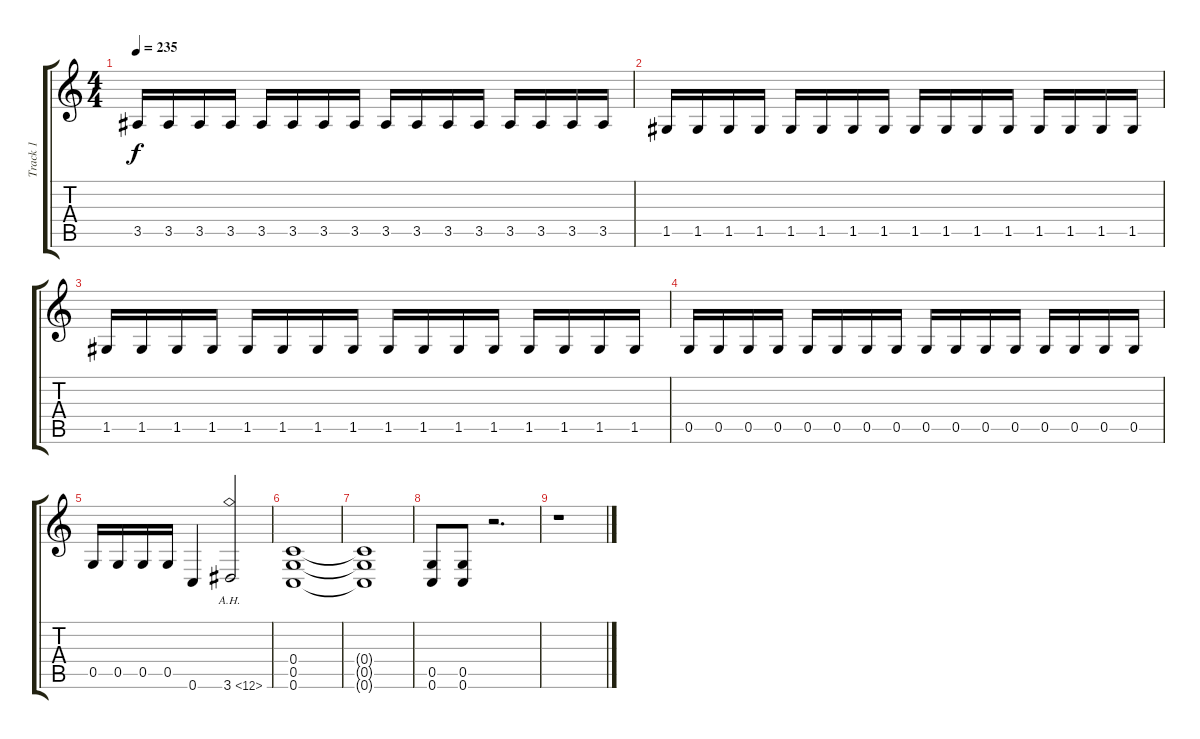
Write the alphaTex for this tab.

\track ("Track 1" "Track 1") {instrument distortionguitar}
\staff {score tabs}
\tuning (D4 A3 F3 C3 G2 C2) {hide}
\ts (4 4)
\tempo 235
\clef g2
\ks c
3.5.16{dy f} 3.5.16 3.5.16 3.5.16 3.5.16 3.5.16 3.5.16 3.5.16 3.5.16 3.5.16 3.5.16 3.5.16 3.5.16 3.5.16 3.5.16 3.5.16 |
1.5.16 1.5.16 1.5.16 1.5.16 1.5.16 1.5.16 1.5.16 1.5.16 1.5.16 1.5.16 1.5.16 1.5.16 1.5.16 1.5.16 1.5.16 1.5.16 |
1.5.16 1.5.16 1.5.16 1.5.16 1.5.16 1.5.16 1.5.16 1.5.16 1.5.16 1.5.16 1.5.16 1.5.16 1.5.16 1.5.16 1.5.16 1.5.16 |
0.5.16 0.5.16 0.5.16 0.5.16 0.5.16 0.5.16 0.5.16 0.5.16 0.5.16 0.5.16 0.5.16 0.5.16 0.5.16 0.5.16 0.5.16 0.5.16 |
0.5.16 0.5.16 0.5.16 0.5.16 0.6.4 3.6{ah 9}.2 |
(0.4 0.5 0.6).1 |
(0.4{t} 0.5{t} 0.6{t}).1 |
(0.5 0.6).8 (0.5 0.6).8 r.2{d} |
r.1
